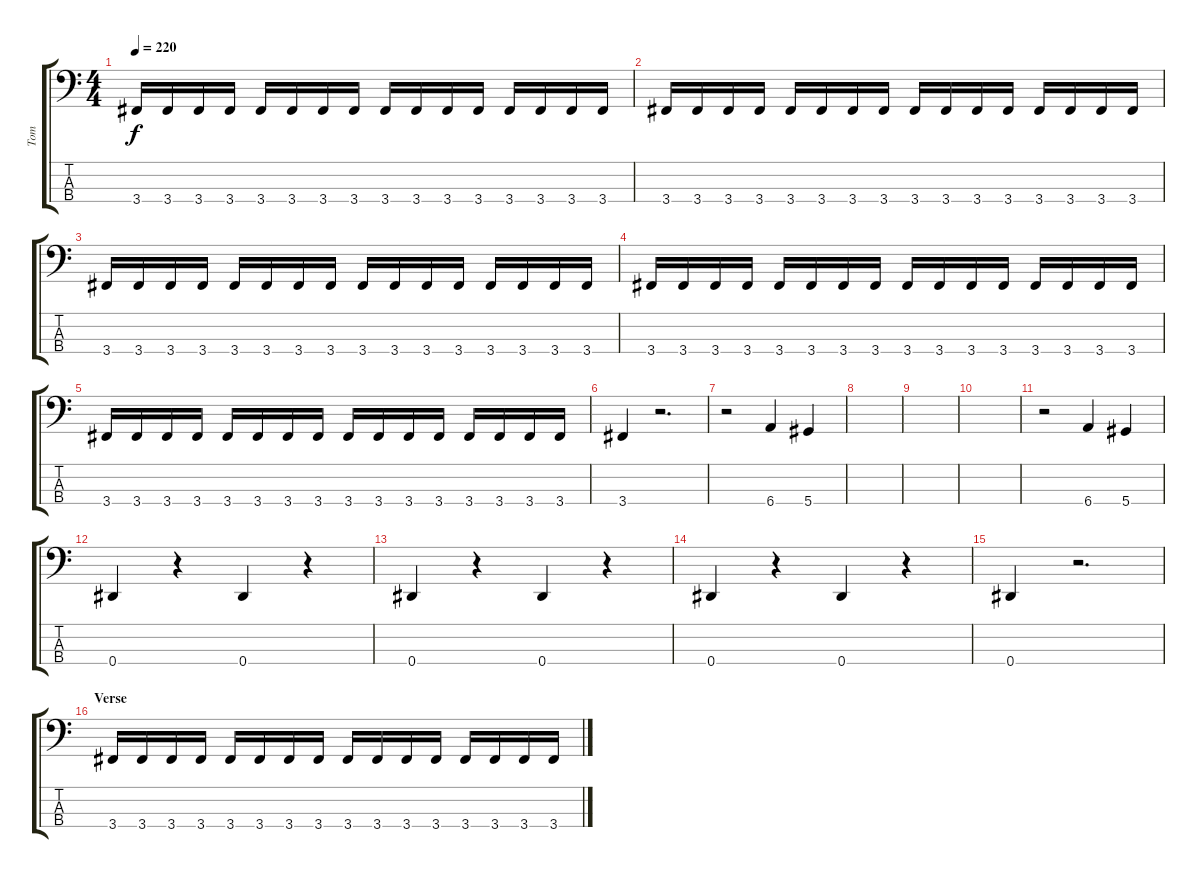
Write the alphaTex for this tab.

\track ("Tom" "Tom") {instrument electricbasspick}
\staff {score tabs}
\tuning (Gb2 Db2 Ab1 Eb1) {hide}
\ts (4 4)
\tempo 220
\clef f4
\ks c
3.4.16{dy f} 3.4.16 3.4.16 3.4.16 3.4.16 3.4.16 3.4.16 3.4.16 3.4.16 3.4.16 3.4.16 3.4.16 3.4.16 3.4.16 3.4.16 3.4.16 |
3.4.16 3.4.16 3.4.16 3.4.16 3.4.16 3.4.16 3.4.16 3.4.16 3.4.16 3.4.16 3.4.16 3.4.16 3.4.16 3.4.16 3.4.16 3.4.16 |
3.4.16 3.4.16 3.4.16 3.4.16 3.4.16 3.4.16 3.4.16 3.4.16 3.4.16 3.4.16 3.4.16 3.4.16 3.4.16 3.4.16 3.4.16 3.4.16 |
3.4.16 3.4.16 3.4.16 3.4.16 3.4.16 3.4.16 3.4.16 3.4.16 3.4.16 3.4.16 3.4.16 3.4.16 3.4.16 3.4.16 3.4.16 3.4.16 |
3.4.16 3.4.16 3.4.16 3.4.16 3.4.16 3.4.16 3.4.16 3.4.16 3.4.16 3.4.16 3.4.16 3.4.16 3.4.16 3.4.16 3.4.16 3.4.16 |
3.4.4 r.2{d} |
r.2 6.4.4 5.4.4 |
|
|
|
r.2 6.4.4 5.4.4 |
0.4.4 r.4 0.4.4 r.4 |
0.4.4 r.4 0.4.4 r.4 |
0.4.4 r.4 0.4.4 r.4 |
0.4.4 r.2{d} |
\section ("" "Verse")
3.4.16 3.4.16 3.4.16 3.4.16 3.4.16 3.4.16 3.4.16 3.4.16 3.4.16 3.4.16 3.4.16 3.4.16 3.4.16 3.4.16 3.4.16 3.4.16
